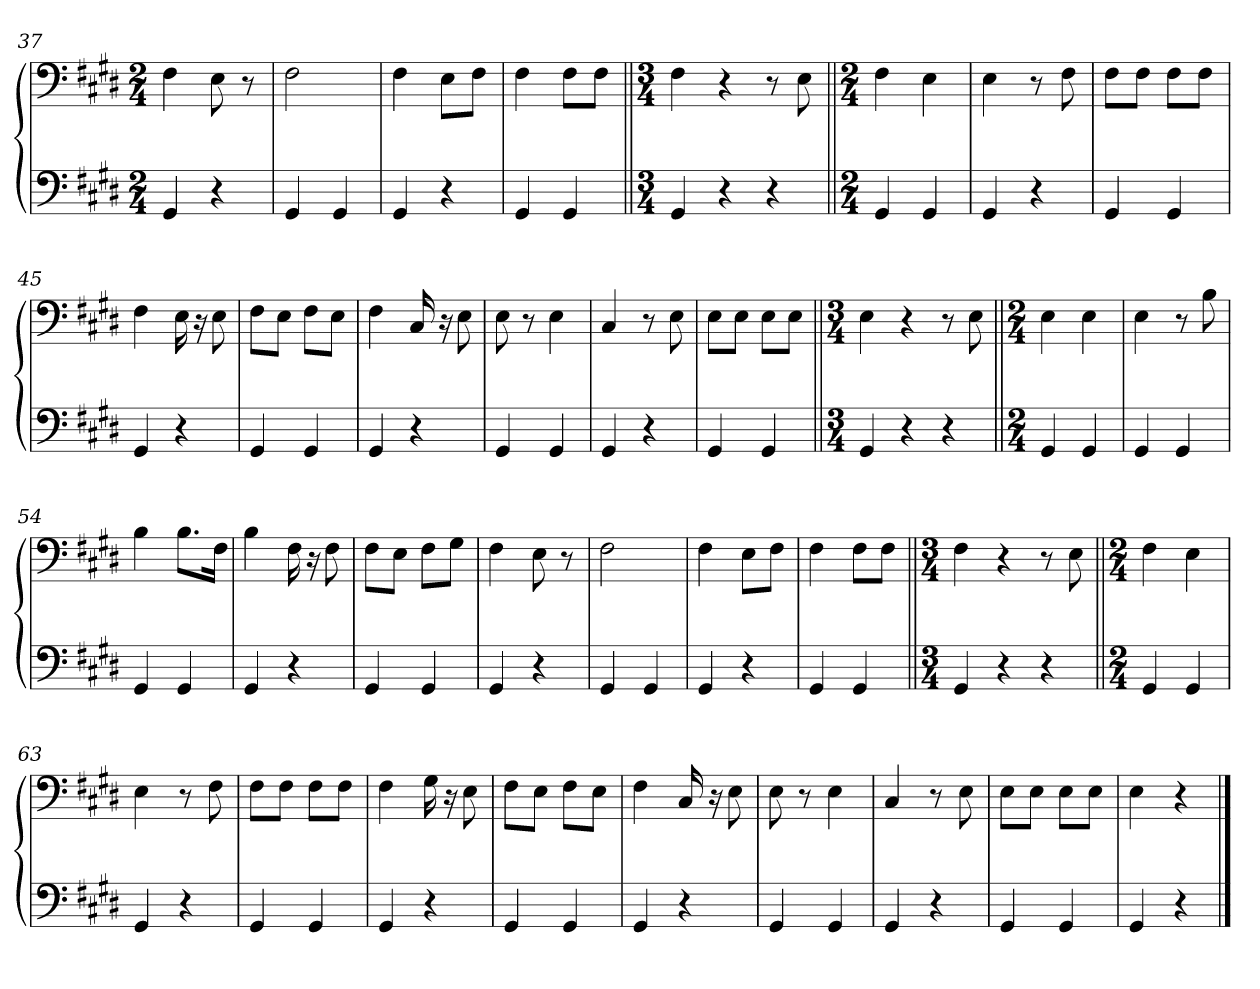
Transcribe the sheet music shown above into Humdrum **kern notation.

**kern	**kern
*part1	*part1
*staff2	*staff1
*clefF4	*clefF4
*k[f#c#g#d#]	*k[f#c#g#d#]
*M2/4	*M2/4
=37	=37
4GG#/	4F#\
4r	8E\
.	8r
=38	=38
4GG#/	2F#\
4GG#/	.
=39	=39
4GG#/	4F#\
4r	8E\L
.	8F#\J
=40	=40
4GG#/	4F#\
4GG#/	8F#\L
.	8F#\J
=41||	=41||
*M3/4	*M3/4
4GG#/	4F#\
4r	4r
4r	8r
.	8E\
=42||	=42||
*M2/4	*M2/4
4GG#/	4F#\
4GG#/	4E\
=43	=43
4GG#/	4E\
4r	8r
.	8F#\
=44	=44
4GG#/	8F#\L
.	8F#\J
4GG#/	8F#\L
.	8F#\J
=45	=45
4GG#/	4F#\
4r	16E\
.	16r
.	8E\
=46	=46
4GG#/	8F#\L
.	8E\J
4GG#/	8F#\L
.	8E\J
=47	=47
4GG#/	4F#\
4r	16C#/
.	16r
.	8E\
=48	=48
4GG#/	8E\
.	8r
4GG#/	4E\
=49	=49
4GG#/	4C#/
4r	8r
.	8E\
=50	=50
4GG#/	8E\L
.	8E\J
4GG#/	8E\L
.	8E\J
=51||	=51||
*M3/4	*M3/4
4GG#/	4E\
4r	4r
4r	8r
.	8E\
=52||	=52||
*M2/4	*M2/4
4GG#/	4E\
4GG#/	4E\
=53	=53
4GG#/	4E\
4GG#/	8r
.	8B\
=54	=54
4GG#/	4B\
4GG#/	8.B\L
.	16F#\Jk
=55	=55
4GG#/	4B\
4r	16F#\
.	16r
.	8F#\
=56	=56
4GG#/	8F#\L
.	8E\J
4GG#/	8F#\L
.	8G#\J
=57	=57
4GG#/	4F#\
4r	8E\
.	8r
=58	=58
4GG#/	2F#\
4GG#/	.
=59	=59
4GG#/	4F#\
4r	8E\L
.	8F#\J
=60	=60
4GG#/	4F#\
4GG#/	8F#\L
.	8F#\J
=61||	=61||
*M3/4	*M3/4
4GG#/	4F#\
4r	4r
4r	8r
.	8E\
=62||	=62||
*M2/4	*M2/4
4GG#/	4F#\
4GG#/	4E\
=63	=63
4GG#/	4E\
4r	8r
.	8F#\
=64	=64
4GG#/	8F#\L
.	8F#\J
4GG#/	8F#\L
.	8F#\J
=65	=65
4GG#/	4F#\
4r	16G#\
.	16r
.	8E\
=66	=66
4GG#/	8F#\L
.	8E\J
4GG#/	8F#\L
.	8E\J
=67	=67
4GG#/	4F#\
4r	16C#/
.	16r
.	8E\
=68	=68
4GG#/	8E\
.	8r
4GG#/	4E\
=69	=69
4GG#/	4C#/
4r	8r
.	8E\
=70	=70
4GG#/	8E\L
.	8E\J
4GG#/	8E\L
.	8E\J
=71	=71
4GG#/	4E\
4r	4r
==	==
*-	*-
